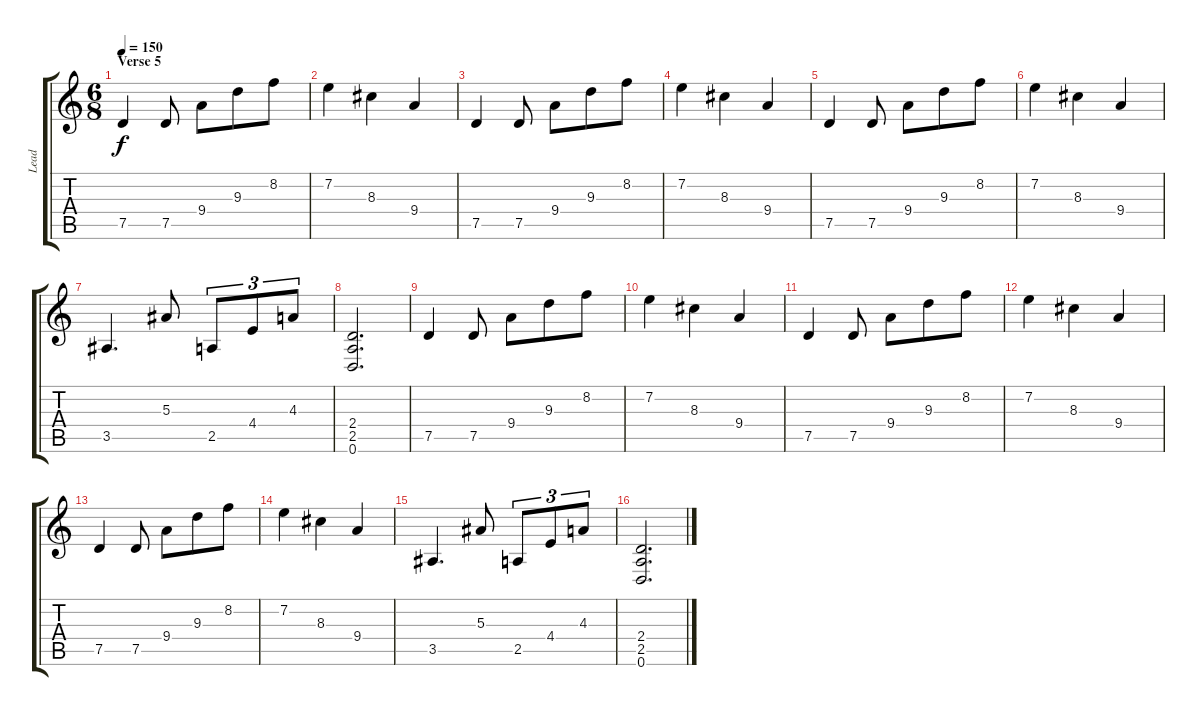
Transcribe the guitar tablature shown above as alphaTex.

\track ("Lead" "Lead") {instrument distortionguitar}
\staff {score tabs}
\tuning (D4 A3 F3 C3 G2 D2) {hide}
\ts (6 8)
\section ("" "Verse 5")
\tempo 150
\clef g2
\ks c
7.5.4{dy f} 7.5.8 9.4.8 9.3.8 8.2.8 |
7.2.4 8.3.4 9.4.4 |
7.5.4 7.5.8 9.4.8 9.3.8 8.2.8 |
7.2.4 8.3.4 9.4.4 |
7.5.4 7.5.8 9.4.8 9.3.8 8.2.8 |
7.2.4 8.3.4 9.4.4 |
3.5.4{d} 5.3.8 2.5.8{tu (3 2)} 4.4.8{tu (3 2)} 4.3.8{tu (3 2)} |
(2.4 2.5 0.6).2{d} |
7.5.4 7.5.8 9.4.8 9.3.8 8.2.8 |
7.2.4 8.3.4 9.4.4 |
7.5.4 7.5.8 9.4.8 9.3.8 8.2.8 |
7.2.4 8.3.4 9.4.4 |
7.5.4 7.5.8 9.4.8 9.3.8 8.2.8 |
7.2.4 8.3.4 9.4.4 |
3.5.4{d} 5.3.8 2.5.8{tu (3 2)} 4.4.8{tu (3 2)} 4.3.8{tu (3 2)} |
(2.4 2.5 0.6).2{d}
